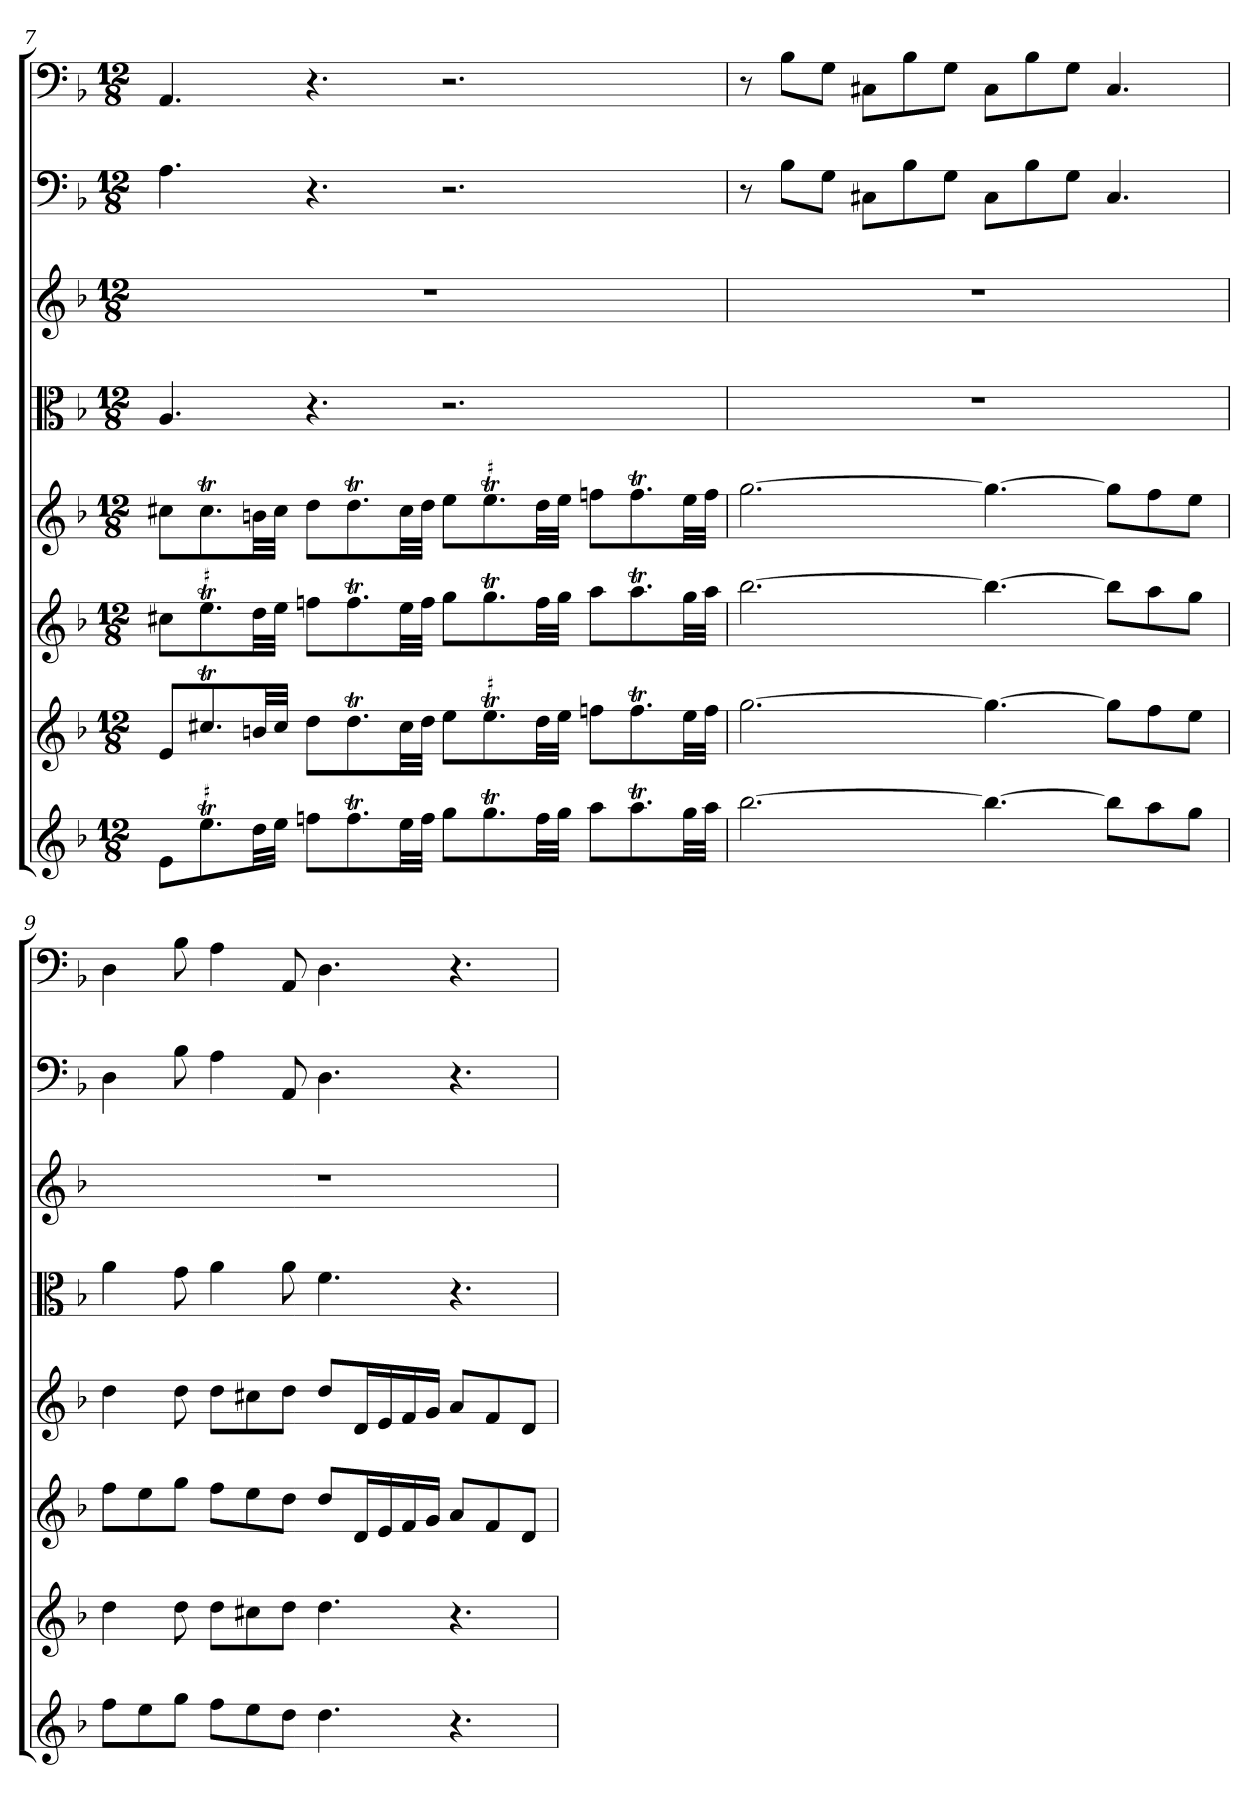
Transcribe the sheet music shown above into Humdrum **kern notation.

**kern	**kern	**kern	**kern	**kern	**kern	**kern	**kern
*part8	*part7	*part6	*part5	*part4	*part3	*part2	*part1
*staff8	*staff7	*staff6	*staff5	*staff4	*staff3	*staff2	*staff1
*clefG2	*clefG2	*clefG2	*clefG2	*clefC3	*clefG2	*clefF4	*clefF4
*k[b-]	*k[b-]	*k[b-]	*k[b-]	*k[b-]	*k[b-]	*k[b-]	*k[b-]
*d:	*d:	*d:	*d:	*d:	*d:	*d:	*d:
*M12/8	*M12/8	*M12/8	*M12/8	*M12/8	*M12/8	*M12/8	*M12/8
=7	=7	=7	=7	=7	=7	=7	=7
8e\L	8e/L	8cc#X\L	8cc#X\L	4.A/	1.r	4.A\	4.AA/
!LO:TR:acc=#	!	!LO:TR:acc=#	!	!	!	!	!
8.eeT\	8.cc#Xt/	8.eeT\	8.cc#t\	.	.	.	.
32dd\LL	32bn/LL	32dd\LL	32bn\LL	.	.	.	.
32ee\JJJ	32cc#/JJJ	32ee\JJJ	32cc#\JJJ	.	.	.	.
8ffn\L	8dd\L	8ffn\L	8dd\L	4.r	.	4.r	4.r
8.ffT\	8.ddT\	8.ffT\	8.ddT\	.	.	.	.
32ee\LL	32cc#\LL	32ee\LL	32cc#\LL	.	.	.	.
32ff\JJJ	32dd\JJJ	32ff\JJJ	32dd\JJJ	.	.	.	.
8gg\L	8ee\L	8gg\L	8ee\L	2.r	.	2.r	2.r
!	!LO:TR:acc=#	!	!LO:TR:acc=#	!	!	!	!
8.ggT\	8.eeT\	8.ggT\	8.eeT\	.	.	.	.
32ff\LL	32dd\LL	32ff\LL	32dd\LL	.	.	.	.
32gg\JJJ	32ee\JJJ	32gg\JJJ	32ee\JJJ	.	.	.	.
8aa\L	8ffn\L	8aa\L	8ffn\L	.	.	.	.
8.aat\	8.ffT\	8.aat\	8.ffT\	.	.	.	.
32gg\LL	32ee\LL	32gg\LL	32ee\LL	.	.	.	.
32aa\JJJ	32ff\JJJ	32aa\JJJ	32ff\JJJ	.	.	.	.
=8	=8	=8	=8	=8	=8	=8	=8
[2.bb-\	[2.gg\	[2.bb-\	[2.gg\	1.r	1.r	8r	8r
.	.	.	.	.	.	8B-\L	8B-\L
.	.	.	.	.	.	8G\J	8G\J
.	.	.	.	.	.	8C#X\L	8C#X\L
.	.	.	.	.	.	8B-\	8B-\
.	.	.	.	.	.	8G\J	8G\J
4.bb-\_	4.gg\_	4.bb-\_	4.gg\_	.	.	8C#\L	8C#\L
.	.	.	.	.	.	8B-\	8B-\
.	.	.	.	.	.	8G\J	8G\J
8bb-\L]	8gg\L]	8bb-\L]	8gg\L]	.	.	4.C#/	4.C#/
8aa\	8ff\	8aa\	8ff\	.	.	.	.
8gg\J	8ee\J	8gg\J	8ee\J	.	.	.	.
=9	=9	=9	=9	=9	=9	=9	=9
8ff\L	4dd\	8ff\L	4dd\	4a\	1.r	4D\	4D\
8ee\	.	8ee\	.	.	.	.	.
8gg\J	8dd\	8gg\J	8dd\	8g\	.	8B-\	8B-\
8ff\L	8dd\L	8ff\L	8dd\L	4a\	.	4A\	4A\
8ee\	8cc#X\	8ee\	8cc#X\	.	.	.	.
8dd\J	8dd\J	8dd\J	8dd\J	8a\	.	8AA/	8AA/
4.dd\	4.dd\	8dd/L	8dd/L	4.f\	.	4.D\	4.D\
.	.	16d/L	16d/L	.	.	.	.
.	.	16e/	16e/	.	.	.	.
.	.	16f/	16f/	.	.	.	.
.	.	16g/JJ	16g/JJ	.	.	.	.
4.r	4.r	8a/L	8a/L	4.r	.	4.r	4.r
.	.	8f/	8f/	.	.	.	.
.	.	8d/J	8d/J	.	.	.	.
=	=	=	=	=	=	=	=
*-	*-	*-	*-	*-	*-	*-	*-
